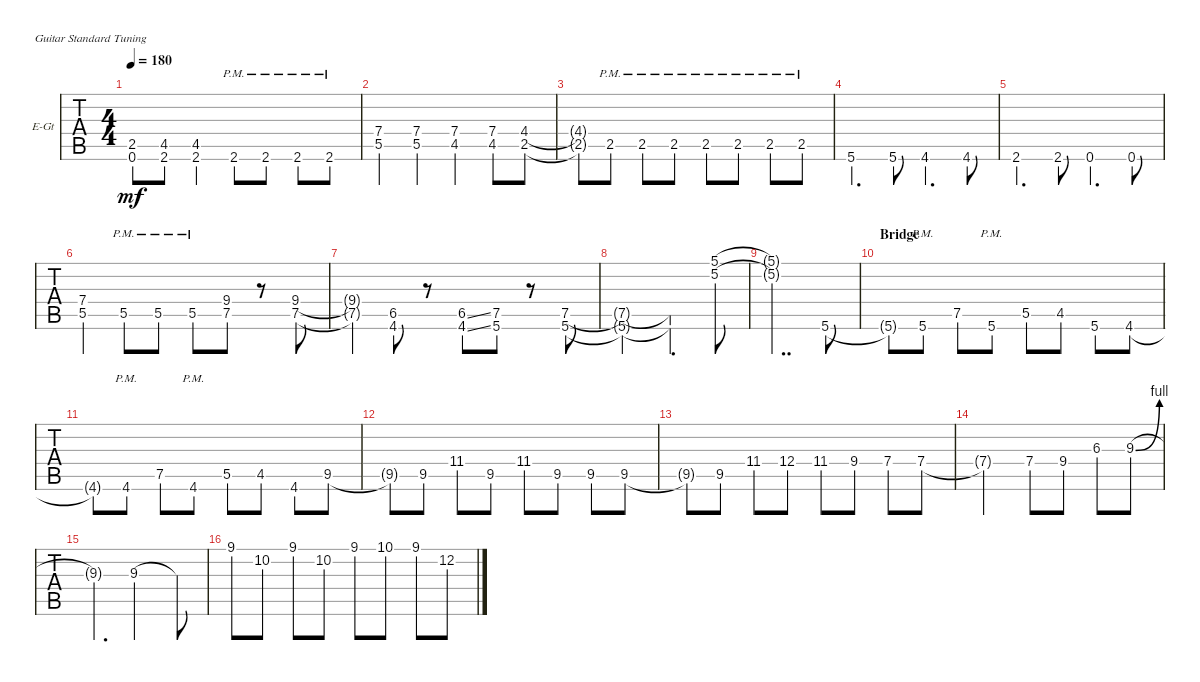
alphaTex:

\defaultSystemsLayout 4
\bracketExtendMode groupsimilarinstruments
\firstSystemTrackNameOrientation horizontal
\otherSystemsTrackNameOrientation horizontal
\track ("Matthew" "E-Gt") {instrument distortionguitar}
\staff {tabs}
\tuning (E4 B3 G3 D3 A2 E2)
\ts (4 4)
\tempo 180
\clef g2
\ks c
(0.6{t} 2.5{t}).8{dy mf} (2.6 4.5).8 (2.6 4.5).4 2.6{pm}.8 2.6{pm}.8 2.6{pm}.8 2.6{pm}.8 |
(5.5 7.4).4 (5.5 7.4).4 (4.5 7.4).4 (4.5 7.4).8 (2.5 4.4).8 |
(2.5{t} 4.4{t}).8 2.5{pm}.8 2.5{pm}.8 2.5{pm}.8 2.5{pm}.8 2.5{pm}.8 2.5{pm}.8 2.5{pm}.8 |
5.6.4{d} 5.6.8 4.6.4{d} 4.6.8 |
2.6.4{d} 2.6.8 0.6.4{d} 0.6.8 |
(5.5 7.4).4 5.5{pm}.8 5.5{pm}.8 5.5{pm}.8 (7.5 9.4).8 r.8 (7.5 9.4).8 |
(7.5{t} 9.4{t}).4 (4.6 6.5).8 r.8 (4.6{ss} 6.5{ss}).8 (5.6 7.5).8 r.8 (5.6 7.5).8 |
(5.6{t} 7.5{t}).2 (5.6{t} 7.5{t}).4{d} (5.2 5.1).8 |
(5.2{t} 5.1{t}).2{dd} 5.6.8 |
\section ("" "Bridge")
5.6{t}.8 5.6{pm}.8 7.5.8 5.6{pm}.8 5.5.8 4.5.8 5.6.8 4.6.8 |
4.6{t}.8 4.6{pm}.8 7.5.8 4.6{pm}.8 5.5.8 4.5.8 4.6.8 9.5.8 |
9.5{t}.8 9.5.8 11.4.8 9.5.8 11.4.8 9.5.8 9.5.8 9.5.8 |
9.5{t}.8 9.5.8 11.4.8 12.4.8 11.4.8 9.4.8 7.4.8 7.4.8 |
7.4{t}.2 7.4.8 9.4.8 6.3.8 9.3{be (bend 0 0 15 4)}.8 |
9.3{t}.4{d} 9.3.2 9.3{t}.8 |
9.1.8 10.2.8 9.1.8 10.2.8 9.1.8 10.1.8 9.1.8 12.2.8
